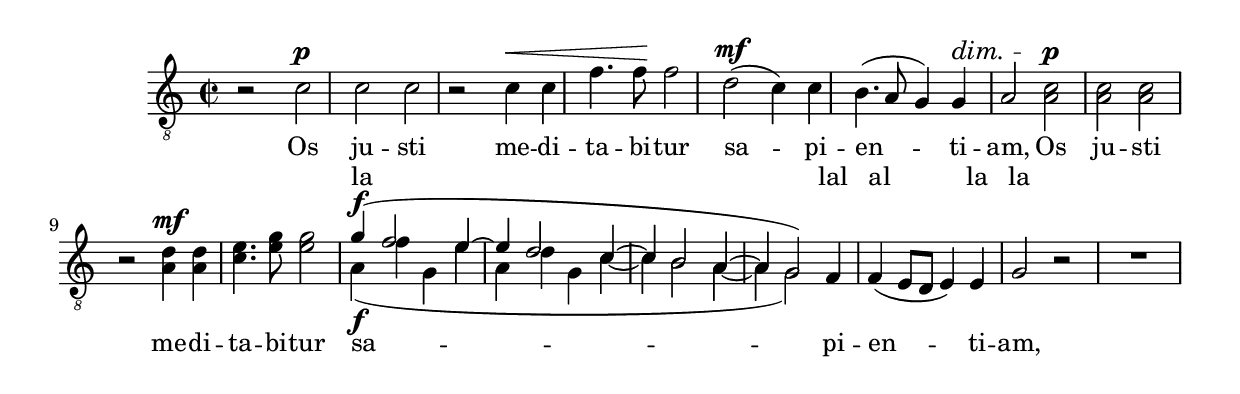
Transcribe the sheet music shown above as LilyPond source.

\version "2.17.10"

tenI = \relative f {
  \dynamicUp
  \tupletUp
  \clef "treble_8"
  \key c \major
  \time 2/2
  
  r2 c'\p
  c c
  r c4\< c
  f4. f8\! f2
  d2\mf ( c4) c
  b4.( a8 g4) g4\dim
  a2  c2\p
  c c
  r d4\mf d
  e4. g8 g2
  \voiceOne g4\f(f2 e4~
  e d2 c4~
  c b2 a4~
  a4 g2) \oneVoice f4
  f4\dim ( e8 d e4) e
  g2 r
  R1
}

unisono = {
  \hideNotes
  \omit Hairpin
  \omit DynamicText
  \omit DynamicTextSpanner
  \omit Slur
  \omit PhrasingSlur
}


tenII = \relative f {
  \dynamicUp
  \tupletUp
  \clef "treble_8"
  \key c \major
  \time 2/2
  
  \new Voice {
    \unisono
    r2 c'\p
    c c
    r c4\< c
    f4. f8\! f2
    d2\mf ( c4) c
    b4.( a8 g4) g4\dim
    a2
  } \undo \unisono  a2\p
  a a
  r a4\mf a
  c4. e8 e2
  <<
    \new Voice = ten {
      \voiceTwo
      a,4\f(f' g, e'
      a, d g, c~
      c b2 a4~
      a4 g2)
      \unisono
      f4
      f4\dim ( e8 d e4) e
      g2 r
    }
    \new Lyrics \with { alignAboveContext = #"ook" }
    \lyricsto ten \lyricmode { la lal al la la l }
  >>
}



\new Staff = "ook" {
  <<
    \tenI
    \tenII
  >>
}
\addlyrics {
  Os ju -- sti me -- di -- ta -- bi -- tur
  sa -- pi -- en -- ti -- am,
  Os ju -- sti me -- di -- ta -- bi -- tur
  sa -- pi -- en -- ti -- am,
}